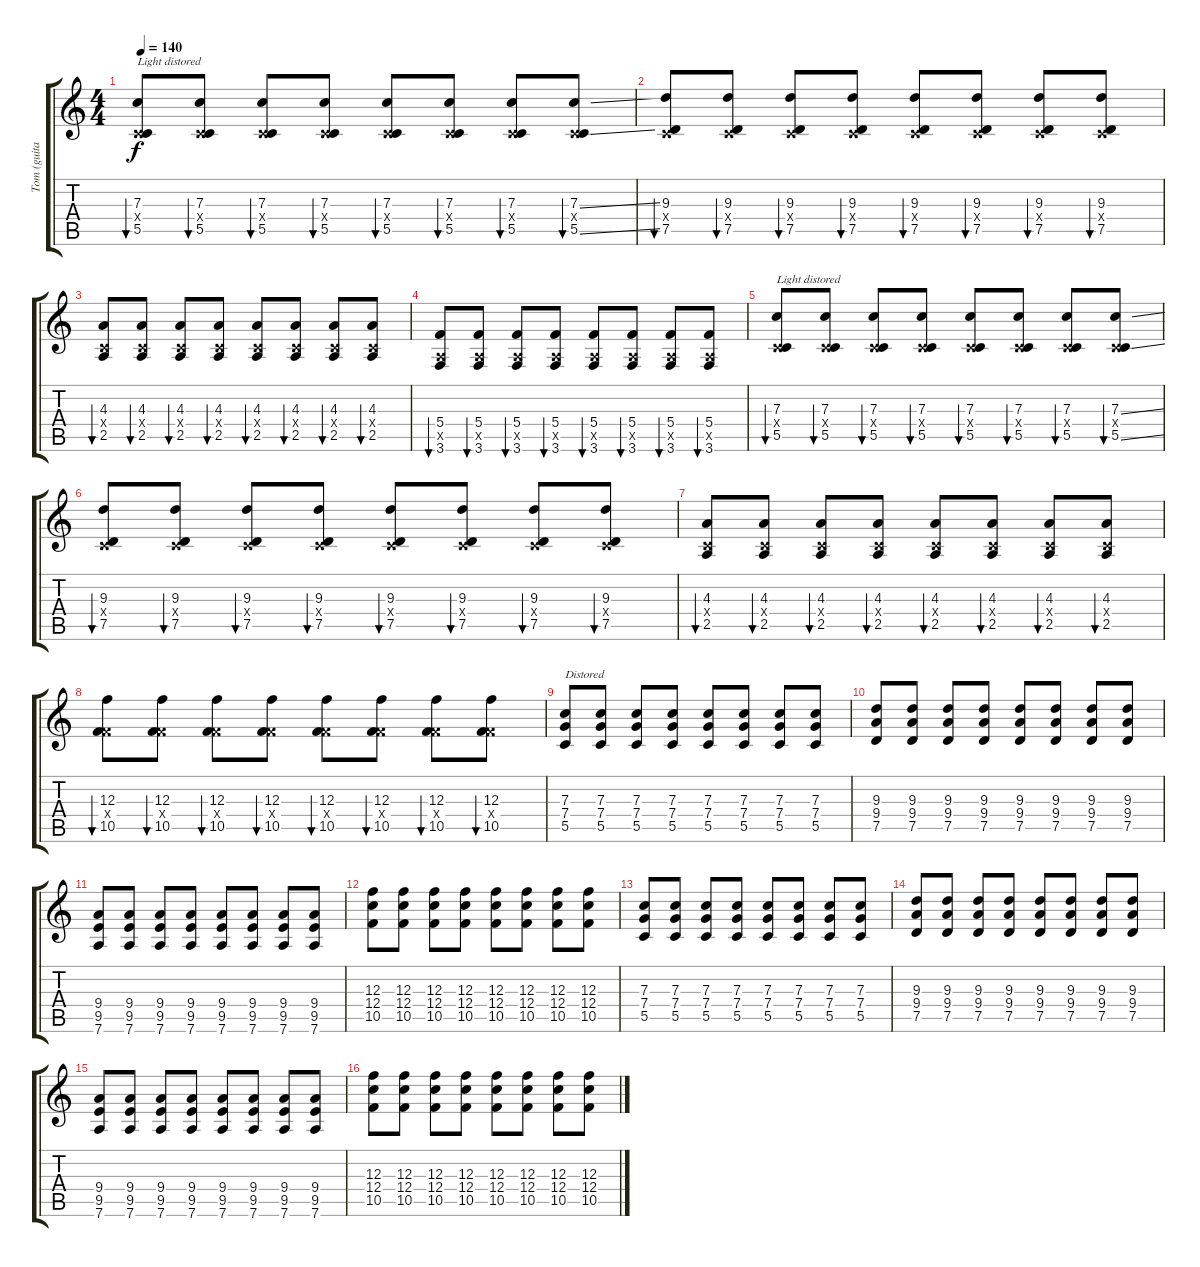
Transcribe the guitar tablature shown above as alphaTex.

\track ("Tom (guitar)" "Tom (guita") {instrument electricguitarclean}
\staff {score tabs}
\tuning (D4 A3 F3 C3 G2 D2) {hide}
\ts (4 4)
\tempo 140
\clef g2
\ks c
(7.3 0.4{x} 5.5).8{bu 120 txt "Light distored" dy f volume 14 instrument acousticguitarnylon} (7.3 0.4{x} 5.5).8{bu 120} (7.3 0.4{x} 5.5).8{bu 120} (7.3 0.4{x} 5.5).8{bu 120} (7.3 0.4{x} 5.5).8{bu 120} (7.3 0.4{x} 5.5).8{bu 120} (7.3 0.4{x} 5.5).8{bu 120} (7.3{ss} 0.4{x} 5.5{ss}).8{bu 120} |
(9.3 0.4{x} 7.5).8{bu 120} (9.3 0.4{x} 7.5).8{bu 120} (9.3 0.4{x} 7.5).8{bu 120} (9.3 0.4{x} 7.5).8{bu 120} (9.3 0.4{x} 7.5).8{bu 120} (9.3 0.4{x} 7.5).8{bu 120} (9.3 0.4{x} 7.5).8{bu 120} (9.3 0.4{x} 7.5).8{bu 120} |
(4.3 0.4{x} 2.5).8{bu 120} (4.3 0.4{x} 2.5).8{bu 120} (4.3 0.4{x} 2.5).8{bu 120} (4.3 0.4{x} 2.5).8{bu 120} (4.3 0.4{x} 2.5).8{bu 120} (4.3 0.4{x} 2.5).8{bu 120} (4.3 0.4{x} 2.5).8{bu 120} (4.3 0.4{x} 2.5).8{bu 120} |
(5.4 2.5{x} 3.6).8{bu 120} (5.4 2.5{x} 3.6).8{bu 120} (5.4 2.5{x} 3.6).8{bu 120} (5.4 2.5{x} 3.6).8{bu 120} (5.4 2.5{x} 3.6).8{bu 120} (5.4 2.5{x} 3.6).8{bu 120} (5.4 2.5{x} 3.6).8{bu 120} (5.4 2.5{x} 3.6).8{bu 120} |
(7.3 0.4{x} 5.5).8{bu 120 txt "Light distored" volume 14 instrument acousticguitarnylon} (7.3 0.4{x} 5.5).8{bu 120} (7.3 0.4{x} 5.5).8{bu 120} (7.3 0.4{x} 5.5).8{bu 120} (7.3 0.4{x} 5.5).8{bu 120} (7.3 0.4{x} 5.5).8{bu 120} (7.3 0.4{x} 5.5).8{bu 120} (7.3{ss} 0.4{x} 5.5{ss}).8{bu 120} |
(9.3 0.4{x} 7.5).8{bu 120} (9.3 0.4{x} 7.5).8{bu 120} (9.3 0.4{x} 7.5).8{bu 120} (9.3 0.4{x} 7.5).8{bu 120} (9.3 0.4{x} 7.5).8{bu 120} (9.3 0.4{x} 7.5).8{bu 120} (9.3 0.4{x} 7.5).8{bu 120} (9.3 0.4{x} 7.5).8{bu 120} |
(4.3 0.4{x} 2.5).8{bu 120} (4.3 0.4{x} 2.5).8{bu 120} (4.3 0.4{x} 2.5).8{bu 120} (4.3 0.4{x} 2.5).8{bu 120} (4.3 0.4{x} 2.5).8{bu 120} (4.3 0.4{x} 2.5).8{bu 120} (4.3 0.4{x} 2.5).8{bu 120} (4.3 0.4{x} 2.5).8{bu 120} |
(12.3 5.4{x} 10.5).8{bu 120} (12.3 5.4{x} 10.5).8{bu 120} (12.3 5.4{x} 10.5).8{bu 120} (12.3 5.4{x} 10.5).8{bu 120} (12.3 5.4{x} 10.5).8{bu 120} (12.3 5.4{x} 10.5).8{bu 120} (12.3 5.4{x} 10.5).8{bu 120} (12.3 5.4{x} 10.5).8{bu 120} |
(7.3 7.4 5.5).8{txt "Distored" volume 14 instrument distortionguitar} (7.3 7.4 5.5).8 (7.3 7.4 5.5).8 (7.3 7.4 5.5).8 (7.3 7.4 5.5).8 (7.3 7.4 5.5).8 (7.3 7.4 5.5).8 (7.3 7.4 5.5).8 |
(9.3 9.4 7.5).8{volume 14 instrument distortionguitar} (9.3 9.4 7.5).8 (9.3 9.4 7.5).8 (9.3 9.4 7.5).8 (9.3 9.4 7.5).8 (9.3 9.4 7.5).8 (9.3 9.4 7.5).8 (9.3 9.4 7.5).8 |
(9.4 9.5 7.6).8{volume 14 instrument distortionguitar} (9.4 9.5 7.6).8 (9.4 9.5 7.6).8 (9.4 9.5 7.6).8 (9.4 9.5 7.6).8 (9.4 9.5 7.6).8 (9.4 9.5 7.6).8 (9.4 9.5 7.6).8 |
(12.3 12.4 10.5).8{volume 14 instrument distortionguitar} (12.3 12.4 10.5).8 (12.3 12.4 10.5).8 (12.3 12.4 10.5).8 (12.3 12.4 10.5).8 (12.3 12.4 10.5).8 (12.3 12.4 10.5).8 (12.3 12.4 10.5).8 |
(7.3 7.4 5.5).8{volume 14 instrument distortionguitar} (7.3 7.4 5.5).8 (7.3 7.4 5.5).8 (7.3 7.4 5.5).8 (7.3 7.4 5.5).8 (7.3 7.4 5.5).8 (7.3 7.4 5.5).8 (7.3 7.4 5.5).8 |
(9.3 9.4 7.5).8{volume 14 instrument distortionguitar} (9.3 9.4 7.5).8 (9.3 9.4 7.5).8 (9.3 9.4 7.5).8 (9.3 9.4 7.5).8 (9.3 9.4 7.5).8 (9.3 9.4 7.5).8 (9.3 9.4 7.5).8 |
(9.4 9.5 7.6).8{volume 14 instrument distortionguitar} (9.4 9.5 7.6).8 (9.4 9.5 7.6).8 (9.4 9.5 7.6).8 (9.4 9.5 7.6).8 (9.4 9.5 7.6).8 (9.4 9.5 7.6).8 (9.4 9.5 7.6).8 |
(12.3 12.4 10.5).8{volume 14 instrument distortionguitar} (12.3 12.4 10.5).8 (12.3 12.4 10.5).8 (12.3 12.4 10.5).8 (12.3 12.4 10.5).8 (12.3 12.4 10.5).8 (12.3 12.4 10.5).8 (12.3 12.4 10.5).8
